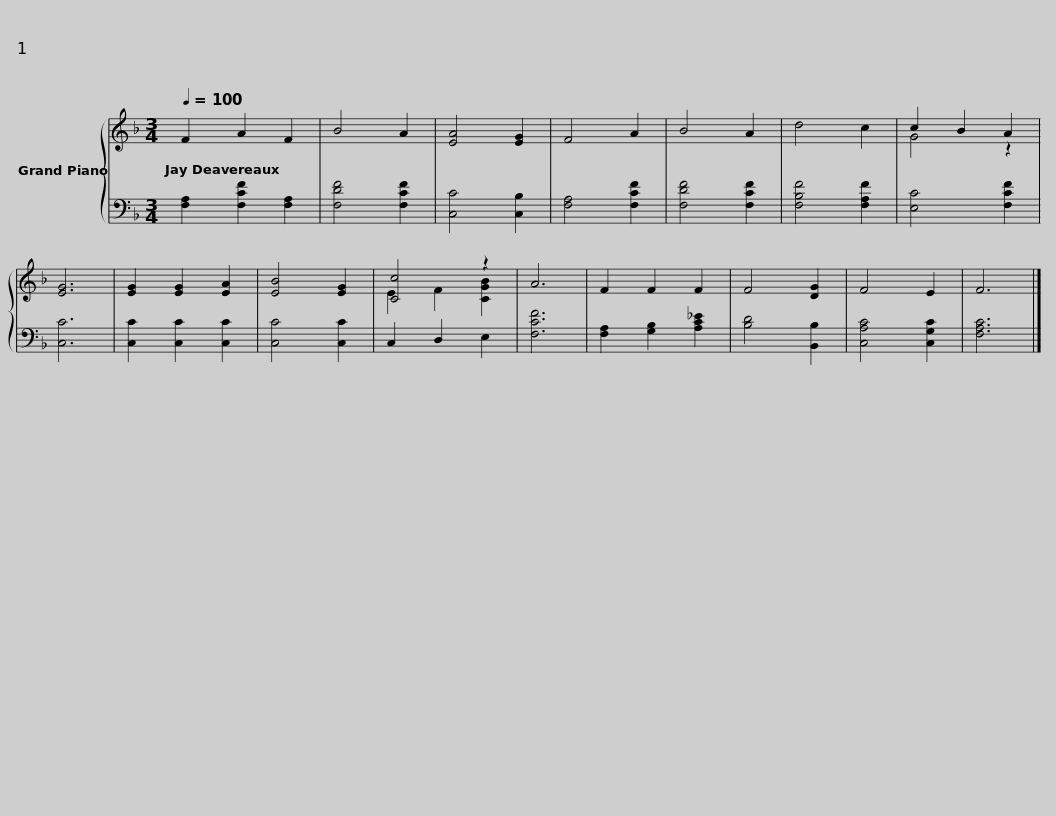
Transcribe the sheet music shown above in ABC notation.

X:1
%%score { ( 1 3 ) | 2 }
L:1/8
Q:1/4=100
M:3/4
I:linebreak $
K:F
V:1 treble
V:3 treble
V:2 bass
V:1
 F2 A2 F2 | B4 A2 | [EA]4 [EG]2 | F4 A2 | B4 A2 | %5
 d4 c2 | c2 B2 A2 | [EG]6 | [EG]2 [EG]2 [EA]2 | [EB]4 [EG]2 | %10
 [Cc]4 z2 | A6 | F2 F2 F2 |$ F4 [DG]2 | F4 E2 | %15
 F6 |] %16
V:2
 [F,A,]2 [F,CF]2 [F,A,]2 | [F,DF]4 [F,CF]2 | [C,C]4 [C,B,]2 | [F,A,]4 [F,CF]2 | [F,DF]4 [F,CF]2 | %5
 [F,B,F]4 [F,A,F]2 | [E,C]4 [F,CF]2 | [C,C]6 | [C,C]2 [C,C]2 [C,C]2 | [C,C]4 [C,C]2 | %10
 C,2 D,2 E,2 | [F,CF]6 | [F,A,]2 [G,B,]2 [A,C_E]2 |$ [B,D]4 [B,,B,]2 | [C,A,C]4 [C,G,C]2 | %15
 [F,A,C]6 |] %16
V:3
 x6 | x6 | x6 | x6 | x6 | %5
 x6 | G4 z2 | x6 | x6 | x6 | %10
 E2 F2 [CGB]2 | x6 | x6 |$ x6 | x6 | %15
 x6 |] %16
